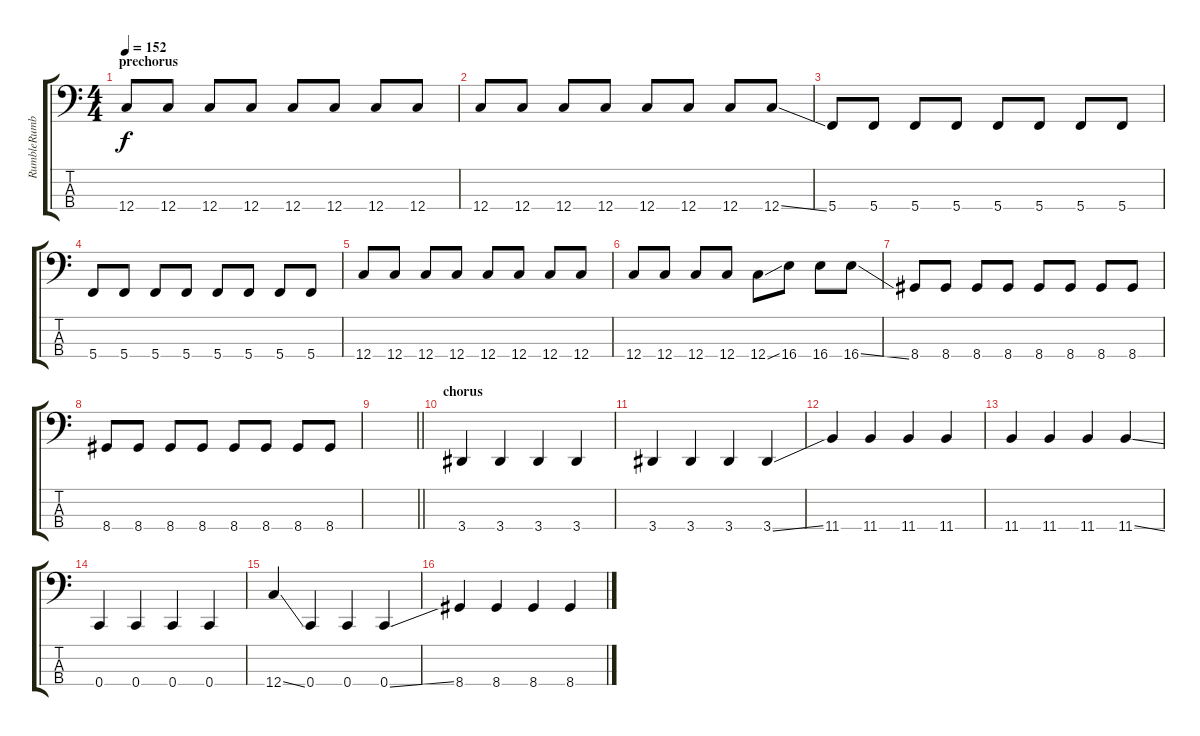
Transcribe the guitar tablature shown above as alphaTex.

\track ("RumbleRumble" "RumbleRumb") {instrument electricbassfinger}
\staff {score tabs}
\tuning (F2 C2 G1 C1) {hide}
\ts (4 4)
\section ("" "prechorus")
\tempo 152
\clef f4
\ks c
12.4.8{dy f} 12.4.8 12.4.8 12.4.8 12.4.8 12.4.8 12.4.8 12.4.8 |
12.4.8 12.4.8 12.4.8 12.4.8 12.4.8 12.4.8 12.4.8 12.4{ss}.8 |
5.4.8 5.4.8 5.4.8 5.4.8 5.4.8 5.4.8 5.4.8 5.4.8 |
5.4.8 5.4.8 5.4.8 5.4.8 5.4.8 5.4.8 5.4.8 5.4.8 |
12.4.8 12.4.8 12.4.8 12.4.8 12.4.8 12.4.8 12.4.8 12.4.8 |
12.4.8 12.4.8 12.4.8 12.4.8 12.4{ss}.8 16.4.8 16.4.8 16.4{ss}.8 |
8.4.8 8.4.8 8.4.8 8.4.8 8.4.8 8.4.8 8.4.8 8.4.8 |
8.4.8 8.4.8 8.4.8 8.4.8 8.4.8 8.4.8 8.4.8 8.4.8 |
\barLineRight lightlight
|
\section ("" "chorus")
3.4.4 3.4.4 3.4.4 3.4.4 |
3.4.4 3.4.4 3.4.4 3.4{ss}.4 |
11.4.4 11.4.4 11.4.4 11.4.4 |
11.4.4 11.4.4 11.4.4 11.4{ss}.4 |
0.4.4 0.4.4 0.4.4 0.4.4 |
12.4{ss}.4 0.4.4 0.4.4 0.4{ss}.4 |
8.4.4 8.4.4 8.4.4 8.4.4
